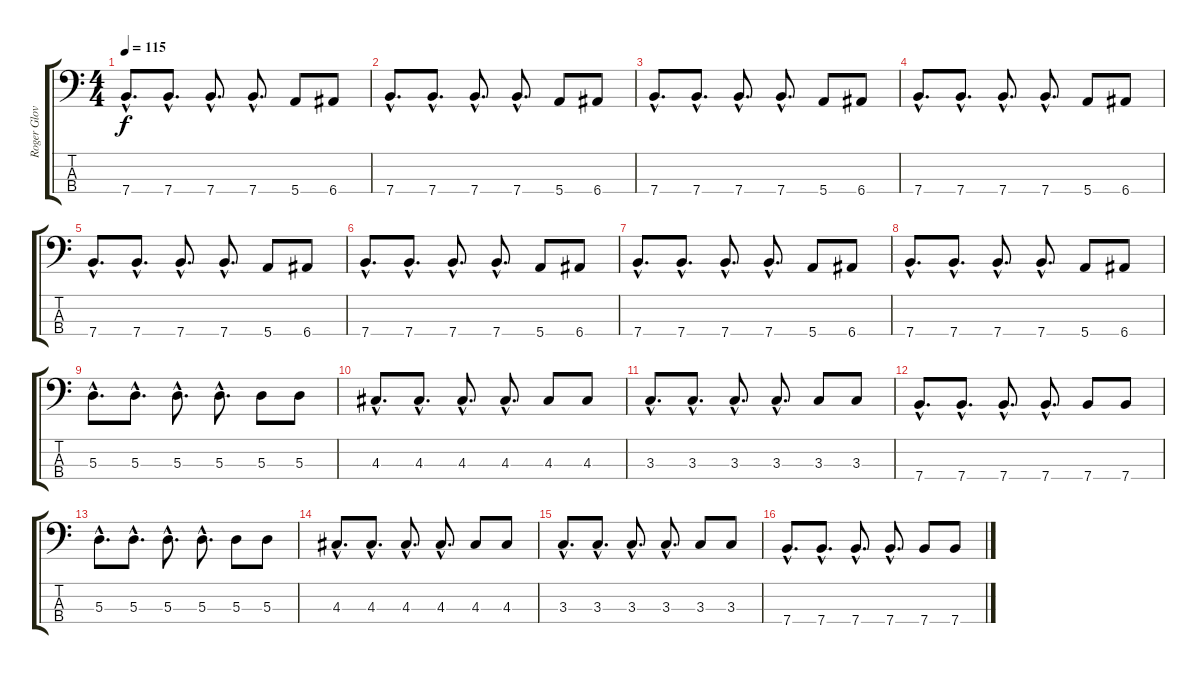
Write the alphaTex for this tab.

\track ("Roger Glover" "Roger Glov") {instrument electricbasspick}
\staff {score tabs}
\tuning (G2 D2 A1 E1) {hide}
\ts (4 4)
\tempo 115
\clef f4
\ks c
7.4{hac}.8{d dy f} 7.4{hac}.8{d} 7.4{hac}.8{d} 7.4{hac}.8{d} 5.4.8 6.4.8 |
7.4{hac}.8{d} 7.4{hac}.8{d} 7.4{hac}.8{d} 7.4{hac}.8{d} 5.4.8 6.4.8 |
7.4{hac}.8{d} 7.4{hac}.8{d} 7.4{hac}.8{d} 7.4{hac}.8{d} 5.4.8 6.4.8 |
7.4{hac}.8{d} 7.4{hac}.8{d} 7.4{hac}.8{d} 7.4{hac}.8{d} 5.4.8 6.4.8 |
7.4{hac}.8{d} 7.4{hac}.8{d} 7.4{hac}.8{d} 7.4{hac}.8{d} 5.4.8 6.4.8 |
7.4{hac}.8{d} 7.4{hac}.8{d} 7.4{hac}.8{d} 7.4{hac}.8{d} 5.4.8 6.4.8 |
7.4{hac}.8{d} 7.4{hac}.8{d} 7.4{hac}.8{d} 7.4{hac}.8{d} 5.4.8 6.4.8 |
7.4{hac}.8{d} 7.4{hac}.8{d} 7.4{hac}.8{d} 7.4{hac}.8{d} 5.4.8 6.4.8 |
5.3{hac}.8{d} 5.3{hac}.8{d} 5.3{hac}.8{d} 5.3{hac}.8{d} 5.3.8 5.3.8 |
4.3{hac}.8{d} 4.3{hac}.8{d} 4.3{hac}.8{d} 4.3{hac}.8{d} 4.3.8 4.3.8 |
3.3{hac}.8{d} 3.3{hac}.8{d} 3.3{hac}.8{d} 3.3{hac}.8{d} 3.3.8 3.3.8 |
7.4{hac}.8{d} 7.4{hac}.8{d} 7.4{hac}.8{d} 7.4{hac}.8{d} 7.4.8 7.4.8 |
5.3{hac}.8{d} 5.3{hac}.8{d} 5.3{hac}.8{d} 5.3{hac}.8{d} 5.3.8 5.3.8 |
4.3{hac}.8{d} 4.3{hac}.8{d} 4.3{hac}.8{d} 4.3{hac}.8{d} 4.3.8 4.3.8 |
3.3{hac}.8{d} 3.3{hac}.8{d} 3.3{hac}.8{d} 3.3{hac}.8{d} 3.3.8 3.3.8 |
7.4{hac}.8{d} 7.4{hac}.8{d} 7.4{hac}.8{d} 7.4{hac}.8{d} 7.4.8 7.4.8
